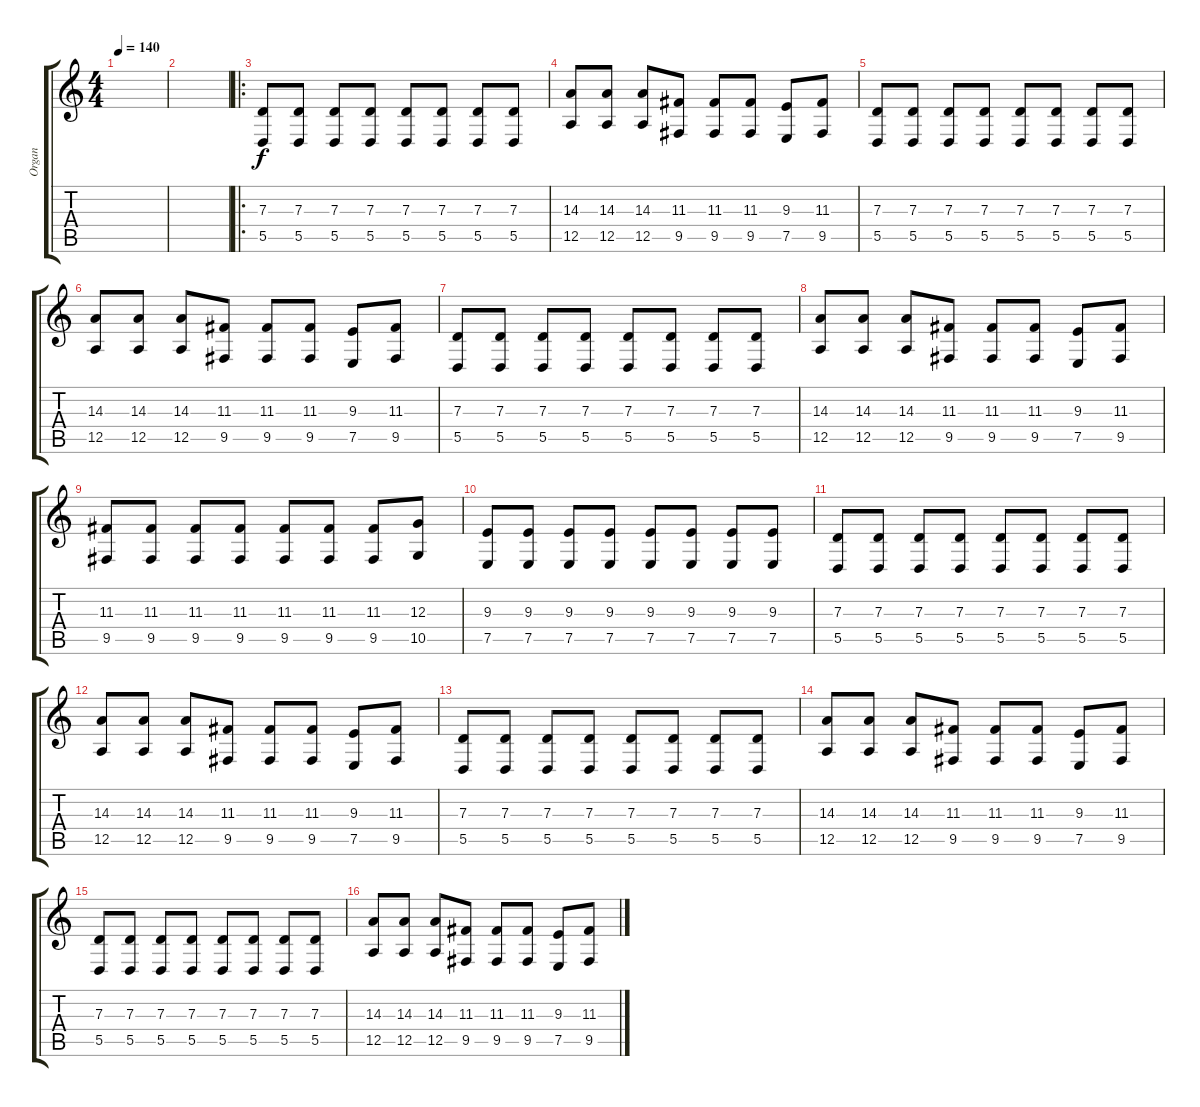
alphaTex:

\track ("Organ" "Organ") {instrument churchorgan}
\staff {score tabs}
\tuning (E4 B3 G3 D3 A2 E2) {hide}
\ts (4 4)
\tempo 140
\clef g2
\ks c
|
|
\ro
(7.3 5.5).8 (7.3 5.5).8 (7.3 5.5).8 (7.3 5.5).8 (7.3 5.5).8 (7.3 5.5).8 (7.3 5.5).8 (7.3 5.5).8 |
(14.3 12.5).8 (14.3 12.5).8 (14.3 12.5).8 (11.3 9.5).8 (11.3 9.5).8 (11.3 9.5).8 (9.3 7.5).8 (11.3 9.5).8 |
(7.3 5.5).8 (7.3 5.5).8 (7.3 5.5).8 (7.3 5.5).8 (7.3 5.5).8 (7.3 5.5).8 (7.3 5.5).8 (7.3 5.5).8 |
(14.3 12.5).8 (14.3 12.5).8 (14.3 12.5).8 (11.3 9.5).8 (11.3 9.5).8 (11.3 9.5).8 (9.3 7.5).8 (11.3 9.5).8 |
(7.3 5.5).8 (7.3 5.5).8 (7.3 5.5).8 (7.3 5.5).8 (7.3 5.5).8 (7.3 5.5).8 (7.3 5.5).8 (7.3 5.5).8 |
(14.3 12.5).8 (14.3 12.5).8 (14.3 12.5).8 (11.3 9.5).8 (11.3 9.5).8 (11.3 9.5).8 (9.3 7.5).8 (11.3 9.5).8 |
(11.3 9.5).8 (11.3 9.5).8 (11.3 9.5).8 (11.3 9.5).8 (11.3 9.5).8 (11.3 9.5).8 (11.3 9.5).8 (12.3 10.5).8 |
(9.3 7.5).8 (9.3 7.5).8 (9.3 7.5).8 (9.3 7.5).8 (9.3 7.5).8 (9.3 7.5).8 (9.3 7.5).8 (9.3 7.5).8 |
(7.3 5.5).8 (7.3 5.5).8 (7.3 5.5).8 (7.3 5.5).8 (7.3 5.5).8 (7.3 5.5).8 (7.3 5.5).8 (7.3 5.5).8 |
(14.3 12.5).8 (14.3 12.5).8 (14.3 12.5).8 (11.3 9.5).8 (11.3 9.5).8 (11.3 9.5).8 (9.3 7.5).8 (11.3 9.5).8 |
(7.3 5.5).8 (7.3 5.5).8 (7.3 5.5).8 (7.3 5.5).8 (7.3 5.5).8 (7.3 5.5).8 (7.3 5.5).8 (7.3 5.5).8 |
(14.3 12.5).8 (14.3 12.5).8 (14.3 12.5).8 (11.3 9.5).8 (11.3 9.5).8 (11.3 9.5).8 (9.3 7.5).8 (11.3 9.5).8 |
(7.3 5.5).8 (7.3 5.5).8 (7.3 5.5).8 (7.3 5.5).8 (7.3 5.5).8 (7.3 5.5).8 (7.3 5.5).8 (7.3 5.5).8 |
(14.3 12.5).8 (14.3 12.5).8 (14.3 12.5).8 (11.3 9.5).8 (11.3 9.5).8 (11.3 9.5).8 (9.3 7.5).8 (11.3 9.5).8
